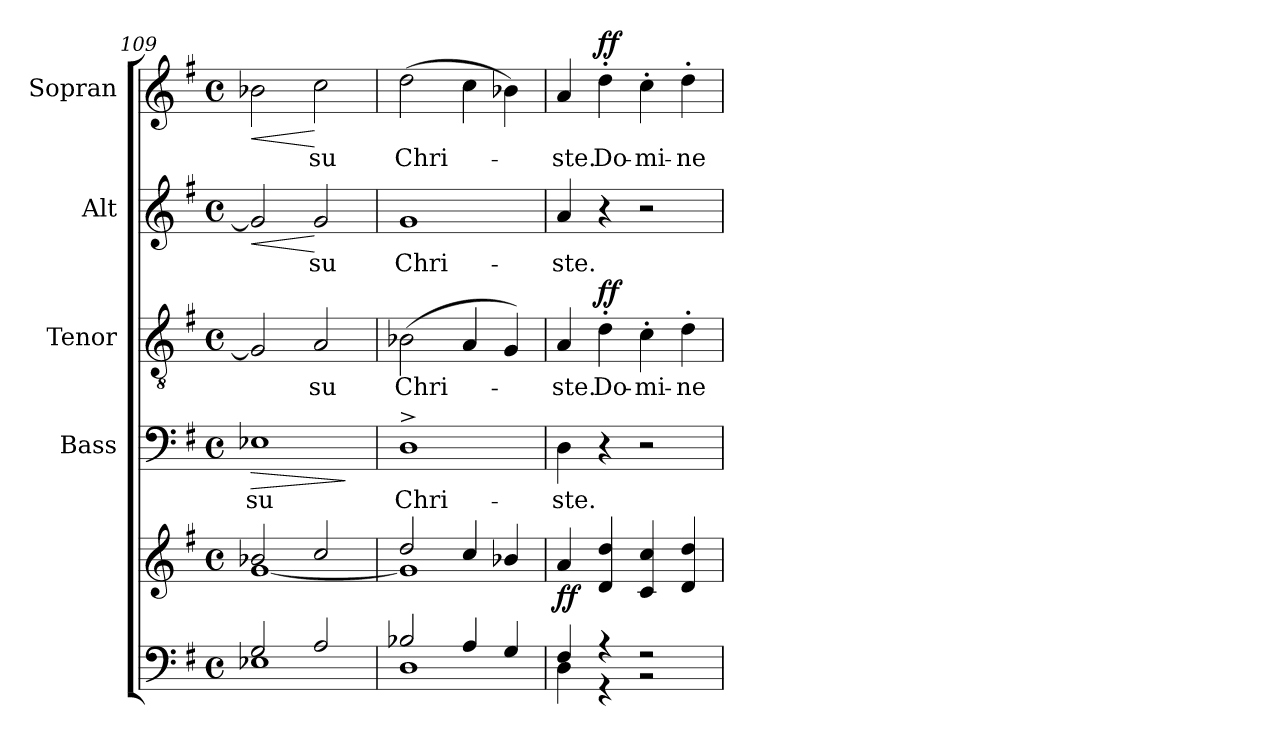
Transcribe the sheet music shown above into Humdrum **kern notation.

**kern	**kern	**dynam	**kern	**text	**dynam	**kern	**text	**dynam	**kern	**text	**dynam	**kern	**text	**dynam
*part5	*part5	*part5	*part4	*part4	*part4	*part3	*part3	*part3	*part2	*part2	*part2	*part1	*part1	*part1
*staff6	*staff5	*staff5/6	*staff4	*staff4	*staff4	*staff3	*staff3	*staff3	*staff2	*staff2	*staff2	*staff1	*staff1	*staff1
*	*	*	*I"Bass	*	*	*I"Tenor	*	*	*I"Alt	*	*	*I"Sopran	*	*
*	*	*	*I'B.	*	*	*I'T.	*	*	*I'A.	*	*	*I'S.	*	*
*clefF4	*clefG2	*	*clefF4	*	*	*clefGv2	*	*	*clefG2	*	*	*clefG2	*	*
*k[f#]	*k[f#]	*	*k[f#]	*	*	*k[f#]	*	*	*k[f#]	*	*	*k[f#]	*	*
*G:	*G:	*	*G:	*	*	*G:	*	*	*G:	*	*	*G:	*	*
*M4/4	*M4/4	*	*M4/4	*	*	*M4/4	*	*	*M4/4	*	*	*M4/4	*	*
*met(c)	*met(c)	*	*met(c)	*	*	*met(c)	*	*	*met(c)	*	*	*met(c)	*	*
=109	=109	=109	=109	=109	=109	=109	=109	=109	=109	=109	=109	=109	=109	=109
*^	*^	*	*	*	*	*	*	*	*	*	*	*	*	*
!	!	!	!	!	!	!LO:LY:b	!LO:HP:b	!	!	!	!	!	!LO:HP:b	!	!	!LO:HP:b
2G/	1E-X	2b-X/	[<1g	.	1E-X	-su	>	2G/]	.	.	2g/]	.	<	2b-X\	.	<
!	!	!	!	!	!	!	!	!	!LO:LY:b	!	!	!LO:LY:b	!	!	!LO:LY:b	!
2A/	.	2cc/	.	.	.	.	.	2A/	-su	.	2g/	-su	[	2cc\	-su	[
*v	*v	*	*	*	*	*	*	*	*	*	*	*	*	*	*	*
*	*v	*v	*	*	*	*	*	*	*	*	*	*	*	*	*
.	.	.	.	.	]	.	.	.	.	.	.	.	.	.
=110	=110	=110	=110	=110	=110	=110	=110	=110	=110	=110	=110	=110	=110	=110
*^	*^	*	*	*	*	*	*	*	*	*	*	*	*	*
!	!	!	!	!	!	!LO:LY:b	!	!	!LO:LY:b	!	!	!LO:LY:b	!	!	!LO:LY:b	!
2B-X/	1D	2dd/	1g]	.	1D^>	Chri-	.	(>2B-X\	Chri-	.	1g	Chri-	.	(>2dd\	Chri-	.
4A/	.	4cc/	.	.	.	.	.	4A/	.	.	.	.	.	4cc\	.	.
4G/	.	4b-X/	.	.	.	.	.	4G/)	.	.	.	.	.	4b-X\)	.	.
*	*	*v	*v	*	*	*	*	*	*	*	*	*	*	*	*	*
!!LO:PB:g=z
=111	=111	=111	=111	=111	=111	=111	=111	=111	=111	=111	=111	=111	=111	=111	=111
!	!	!	!LO:DY:b	!	!LO:LY:b	!	!	!LO:LY:b	!	!	!LO:LY:b	!	!	!LO:LY:b	!
4F#/	4D\	4a/	ff	4D\	-ste.	.	4A/	-ste.	.	4a/	-ste.	.	4a/	-ste.	.
!	!	!	!	!	!	!	!	!LO:LY:b	!LO:DY:a	!	!	!	!	!LO:LY:b	!LO:DY:a
4r	4r	4d/ 4dd/	.	4r	.	.	4d'>\	Do-	ff	4r	.	.	4dd'>\	Do-	ff
!	!	!	!	!	!	!	!	!LO:LY:b	!	!	!	!	!	!LO:LY:b	!
2r	2r	4c/ 4cc/	.	2r	.	.	4c'>\	-mi-	.	2r	.	.	4cc'>\	-mi-	.
!	!	!	!	!	!	!	!	!LO:LY:b	!	!	!	!	!	!LO:LY:b	!
.	.	4d/ 4dd/	.	.	.	.	4d'>\	-ne	.	.	.	.	4dd'>\	-ne	.
*v	*v	*	*	*	*	*	*	*	*	*	*	*	*	*	*
=	=	=	=	=	=	=	=	=	=	=	=	=	=	=
*-	*-	*-	*-	*-	*-	*-	*-	*-	*-	*-	*-	*-	*-	*-
